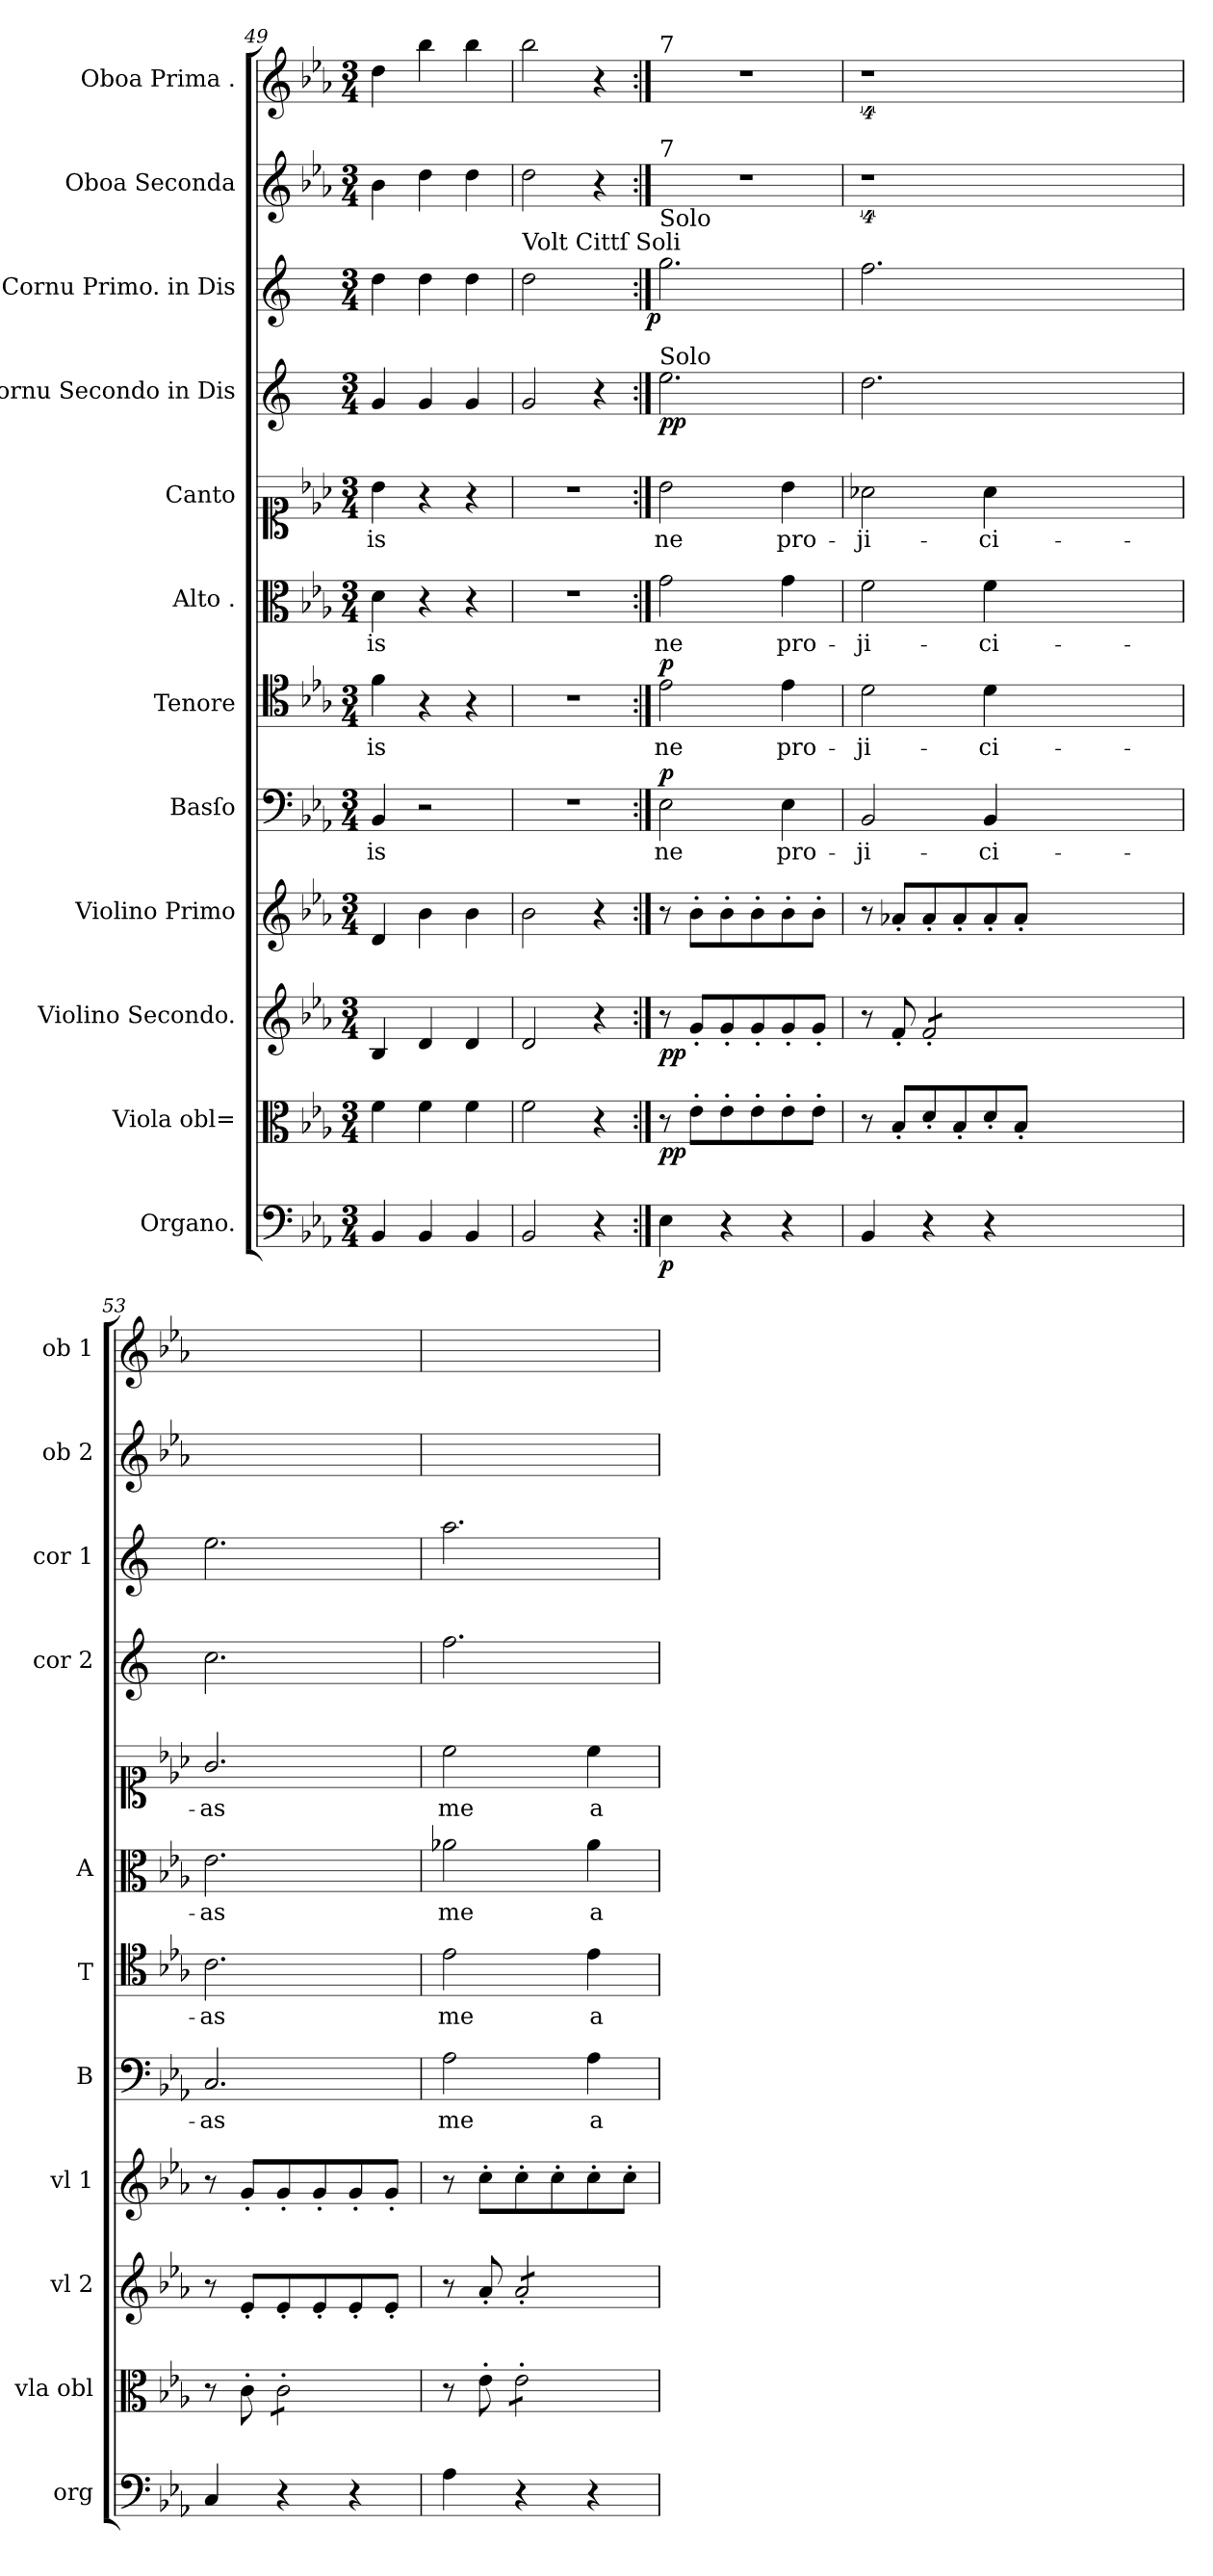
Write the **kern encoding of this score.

**kern	**dynam	**kern	**dynam	**kern	**dynam	**kern	**dynam	**kern	**text	**dynam	**kern	**text	**dynam	**kern	**text	**dynam	**kern	**text	**dynam	**kern	**dynam	**kern	**dynam	**kern	**kern
*part12	*part12	*part11	*part11	*part10	*part10	*part9	*part9	*part8	*part8	*part8	*part7	*part7	*part7	*part6	*part6	*part6	*part5	*part5	*part5	*part4	*part4	*part3	*part3	*part2	*part1
*staff12	*staff12	*staff11	*staff11	*staff10	*staff10	*staff9	*staff9	*staff8	*staff8	*staff8	*staff7	*staff7	*staff7	*staff6	*staff6	*staff6	*staff5	*staff5	*staff5	*staff4	*staff4	*staff3	*staff3	*staff2	*staff1
*I"Organo.	*	*I"Viola obl=	*	*I"Violino Secondo.	*	*I"Violino Primo	*	*I"Basſo	*	*	*I"Tenore	*	*	*I"Alto .	*	*	*I"Canto	*	*	*I"Cornu Secondo in Dis	*	*I"Cornu Primo. in Dis	*	*I"Oboa Seconda	*I"Oboa Prima .
*I'org	*	*I'vla obl	*	*I'vl 2	*	*I'vl 1	*	*I'B	*	*	*I'T	*	*	*I'A	*	*	*	*	*	*I'cor 2	*	*I'cor 1	*	*I'ob 2	*I'ob 1
*clefF4	*	*clefC3	*	*clefG2	*	*clefG2	*	*clefF4	*	*	*clefC4	*	*	*clefC3	*	*	*clefC1	*	*	*clefG2	*	*clefG2	*	*clefG2	*clefG2
*	*	*	*	*	*	*	*	*	*	*	*	*	*	*	*	*	*	*	*	*ITrd5c9	*	*ITrd5c9	*	*	*
*k[b-e-a-]	*	*k[b-e-a-]	*	*k[b-e-a-]	*	*k[b-e-a-]	*	*k[b-e-a-]	*	*	*k[b-e-a-]	*	*	*k[b-e-a-]	*	*	*k[b-e-a-]	*	*	*k[b-e-a-]	*	*k[b-e-a-]	*	*k[b-e-a-]	*k[b-e-a-]
*E-:	*	*E-:	*	*E-:	*	*E-:	*	*E-:	*	*	*E-:	*	*	*E-:	*	*	*E-:	*	*	*E-:	*	*E-:	*	*E-:	*E-:
*M3/4	*	*M3/4	*	*M3/4	*	*M3/4	*	*M3/4	*	*	*M3/4	*	*	*M3/4	*	*	*M3/4	*	*	*M3/4	*	*M3/4	*	*M3/4	*M3/4
=49	=49	=49	=49	=49	=49	=49	=49	=49	=49	=49	=49	=49	=49	=49	=49	=49	=49	=49	=49	=49	=49	=49	=49	=49	=49
4BB-/	.	4f\	.	4B-/	.	4d/	.	4BB-/	-is	.	4f\	-is	.	4d\	-is	.	4b-\	-is	.	4B-/	.	4f\	.	4b-\	4dd\
4BB-/	.	4f\	.	4d/	.	4b-\	.	2r	.	.	4r	.	.	4r	.	.	4r	.	.	4B-/	.	4f\	.	4dd\	4bb-\
4BB-/	.	4f\	.	4d/	.	4b-\	.	.	.	.	4r	.	.	4r	.	.	4r	.	.	4B-/	.	4f\	.	4dd\	4bb-\
=50	=50	=50	=50	=50	=50	=50	=50	=50	=50	=50	=50	=50	=50	=50	=50	=50	=50	=50	=50	=50	=50	=50	=50	=50	=50
!	!	!	!	!	!	!	!	!	!	!	!	!	!	!	!	!	!	!	!	!	!	!LO:TX:a:t=Volt Cittſ Soli	!	!	!
2BB-/	.	2f\	.	2d/	.	2b-\	.	2.r	.	.	2.r	.	.	2.r	.	.	2.r	.	.	2B-/	.	2f\	.	2dd\	2bb-\
4r	.	4r	.	4r	.	4r	.	.	.	.	.	.	.	.	.	.	.	.	.	4r	.	4ryy	.	4r	4r
=51:|!	=51:|!	=51:|!	=51:|!	=51:|!	=51:|!	=51:|!	=51:|!	=51:|!	=51:|!	=51:|!	=51:|!	=51:|!	=51:|!	=51:|!	=51:|!	=51:|!	=51:|!	=51:|!	=51:|!	=51:|!	=51:|!	=51:|!	=51:|!	=51:|!	=51:|!
!	!	!	!	!	!	!	!	!	!	!	!	!	!	!	!	!	!	!	!	!	!	!	!	!	!LO:TX:a:t=7
!	!	!	!	!	!	!	!	!	!	!	!	!	!	!	!	!	!	!	!	!	!	!	!	!LO:TX:a:t=7	!
!	!	!	!	!	!	!	!	!	!	!	!	!	!	!	!	!	!	!	!	!	!	!LO:TX:a:t=Solo	!	!	!
!	!	!	!	!	!	!	!	!	!	!	!	!	!	!	!	!	!	!	!	!LO:TX:a:t=Solo	!	!	!	!	!
!	!	!	!	!	!LO:DY:b	!	!LO:DY:b	!	!	!LO:DY:a	!	!	!LO:DY:a	!	!	!LO:DY:a	!	!	!LO:DY:a	!	!	!	!LO:DY:rj	!	!
4E-\	p	8r	pp	8r	pp	8r	pia	2E-\	ne	p	2e-\	ne	p	2g\	ne	p&colon;	2b-\	ne	pia&colon;	2.g\	pp	2.b-\	p	2.r	2.r
.	.	8e-'\L	.	8g'/L	.	8b-'\L	.	.	.	.	.	.	.	.	.	.	.	.	.	.	.	.	.	.	.
4r	.	8e-'\	.	8g'/	.	8b-'\	.	.	.	.	.	.	.	.	.	.	.	.	.	.	.	.	.	.	.
.	.	8e-'\	.	8g'/	.	8b-'\	.	.	.	.	.	.	.	.	.	.	.	.	.	.	.	.	.	.	.
4r	.	8e-'\	.	8g'/	.	8b-'\	.	4E-\	pro-	.	4e-\	pro-	.	4g\	pro-	.	4b-\	pro-	.	.	.	.	.	.	.
.	.	8e-'\J	.	8g'/J	.	8b-'\J	.	.	.	.	.	.	.	.	.	.	.	.	.	.	.	.	.	.	.
=52	=52	=52	=52	=52	=52	=52	=52	=52	=52	=52	=52	=52	=52	=52	=52	=52	=52	=52	=52	=52	=52	=52	=52	=52	=52
4BB-/	.	8r	.	8r	.	8r	.	2BB-/	-ji-	.	2d\	-ji-	.	2f\	-ji-	.	2a-X\	-ji-	.	2.f\	.	2.a-\	.	4%9r	4%9r
.	.	8B-'/L	.	8f'/	.	8a-X'/L	.	.	.	.	.	.	.	.	.	.	.	.	.	.	.	.	.	.	.
!	!	!	!	!LO:TX:b:t=....	!	!	!	!	!	!	!	!	!	!	!	!	!	!	!	!	!	!	!	!	!
*	*	*	*	*tremolo	*	*	*	*	*	*	*	*	*	*	*	*	*	*	*	*	*	*	*	*	*
4r	.	8d'/	.	8f'/L	.	8a-'/	.	.	.	.	.	.	.	.	.	.	.	.	.	.	.	.	.	.	.
.	.	8B-'/	.	8f'/	.	8a-'/	.	.	.	.	.	.	.	.	.	.	.	.	.	.	.	.	.	.	.
4r	.	8d'/	.	8f'/	.	8a-'/	.	4BB-/	-ci-	.	4d\	-ci-	.	4f\	-ci-	.	4a-\	-ci-	.	.	.	.	.	.	.
.	.	8B-'/J	.	8f'/J	.	8a-'/J	.	.	.	.	.	.	.	.	.	.	.	.	.	.	.	.	.	.	.
*	*	*	*	*Xtremolo	*	*	*	*	*	*	*	*	*	*	*	*	*	*	*	*	*	*	*	*	*
1.ryy	.	1.ryy	.	1.ryy	.	1.ryy	.	1.ryy	.	.	1.ryy	.	.	1.ryy	.	.	1.ryy	.	.	1.ryy	.	1.ryy	.	.	.
=53	=53	=53	=53	=53	=53	=53	=53	=53	=53	=53	=53	=53	=53	=53	=53	=53	=53	=53	=53	=53	=53	=53	=53	=53	=53
4C/	.	8r	.	8r	.	8r	.	2.C/	-as	.	2.c\	-as	.	2.e-\	-as	.	2.g/	-as	.	2.e-\	.	2.g\	.	2.ryy	2.ryy
.	.	8c'\	.	8e-'/L	.	8g'/L	.	.	.	.	.	.	.	.	.	.	.	.	.	.	.	.	.	.	.
!	!	!LO:TX:a:t=....	!	!	!	!	!	!	!	!	!	!	!	!	!	!	!	!	!	!	!	!	!	!	!
*	*	*tremolo	*	*	*	*	*	*	*	*	*	*	*	*	*	*	*	*	*	*	*	*	*	*	*
4r	.	8c'\L	.	8e-'/	.	8g'/	.	.	.	.	.	.	.	.	.	.	.	.	.	.	.	.	.	.	.
.	.	8c'\	.	8e-'/	.	8g'/	.	.	.	.	.	.	.	.	.	.	.	.	.	.	.	.	.	.	.
4r	.	8c'\	.	8e-'/	.	8g'/	.	.	.	.	.	.	.	.	.	.	.	.	.	.	.	.	.	.	.
.	.	8c'\J	.	8e-'/J	.	8g'/J	.	.	.	.	.	.	.	.	.	.	.	.	.	.	.	.	.	.	.
*	*	*Xtremolo	*	*	*	*	*	*	*	*	*	*	*	*	*	*	*	*	*	*	*	*	*	*	*
=54	=54	=54	=54	=54	=54	=54	=54	=54	=54	=54	=54	=54	=54	=54	=54	=54	=54	=54	=54	=54	=54	=54	=54	=54	=54
4A-\	.	8r	.	8r	.	8r	.	2A-\	me	.	2e-\	me	.	2a-X\	me	.	2cc\	me	.	2.a-\	.	2.cc\	.	2.ryy	2.ryy
.	.	8e-'\	.	8a-'/	.	8cc'\L	.	.	.	.	.	.	.	.	.	.	.	.	.	.	.	.	.	.	.
!	!	!	!	!LO:TX:b:t=....	!	!	!	!	!	!	!	!	!	!	!	!	!	!	!	!	!	!	!	!	!
!	!	!LO:TX:a:t=....	!	!	!	!	!	!	!	!	!	!	!	!	!	!	!	!	!	!	!	!	!	!	!
*	*	*tremolo	*	*	*	*	*	*	*	*	*	*	*	*	*	*	*	*	*	*	*	*	*	*	*
*	*	*	*	*tremolo	*	*	*	*	*	*	*	*	*	*	*	*	*	*	*	*	*	*	*	*	*
4r	.	8e-'\L	.	8a-'/L	.	8cc'\	.	.	.	.	.	.	.	.	.	.	.	.	.	.	.	.	.	.	.
.	.	8e-'\	.	8a-'/	.	8cc'\	.	.	.	.	.	.	.	.	.	.	.	.	.	.	.	.	.	.	.
4r	.	8e-'\	.	8a-'/	.	8cc'\	.	4A-\	a	.	4e-\	a	.	4a-\	a	.	4cc\	a	.	.	.	.	.	.	.
.	.	8e-'\J	.	8a-'/J	.	8cc'\J	.	.	.	.	.	.	.	.	.	.	.	.	.	.	.	.	.	.	.
*	*	*	*	*Xtremolo	*	*	*	*	*	*	*	*	*	*	*	*	*	*	*	*	*	*	*	*	*
*	*	*Xtremolo	*	*	*	*	*	*	*	*	*	*	*	*	*	*	*	*	*	*	*	*	*	*	*
=	=	=	=	=	=	=	=	=	=	=	=	=	=	=	=	=	=	=	=	=	=	=	=	=	=
*-	*-	*-	*-	*-	*-	*-	*-	*-	*-	*-	*-	*-	*-	*-	*-	*-	*-	*-	*-	*-	*-	*-	*-	*-	*-
